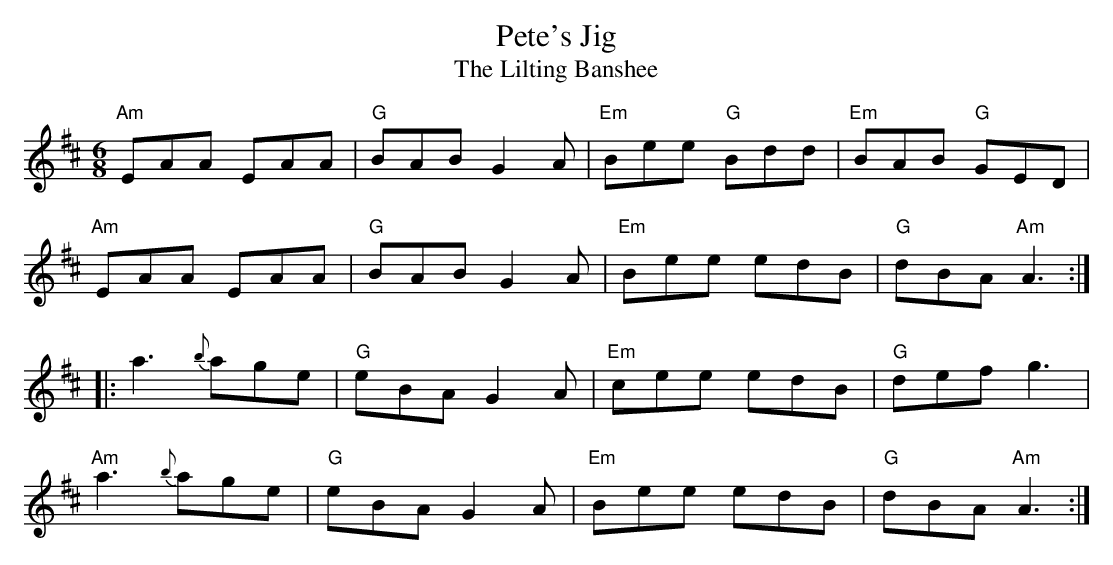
X:1
T:Pete's Jig
T:Lilting Banshee, The
M:6/8
L:1/8
K:D
"Am"EAA EAA|"G"BAB G2A|"Em"Bee "G"Bdd|"Em"BAB "G"GED|!
"Am"EAA EAA|"G"BAB G2A|"Em"Bee edB|"G"dBA "Am"A3:|!
|:a3 {b}age|"G"eBA G2A|"Em"cee edB|"G"def g3|!
"Am"a3 {b}age|"G"eBA G2A|"Em"Bee edB|"G"dBA "Am"A3:|!
